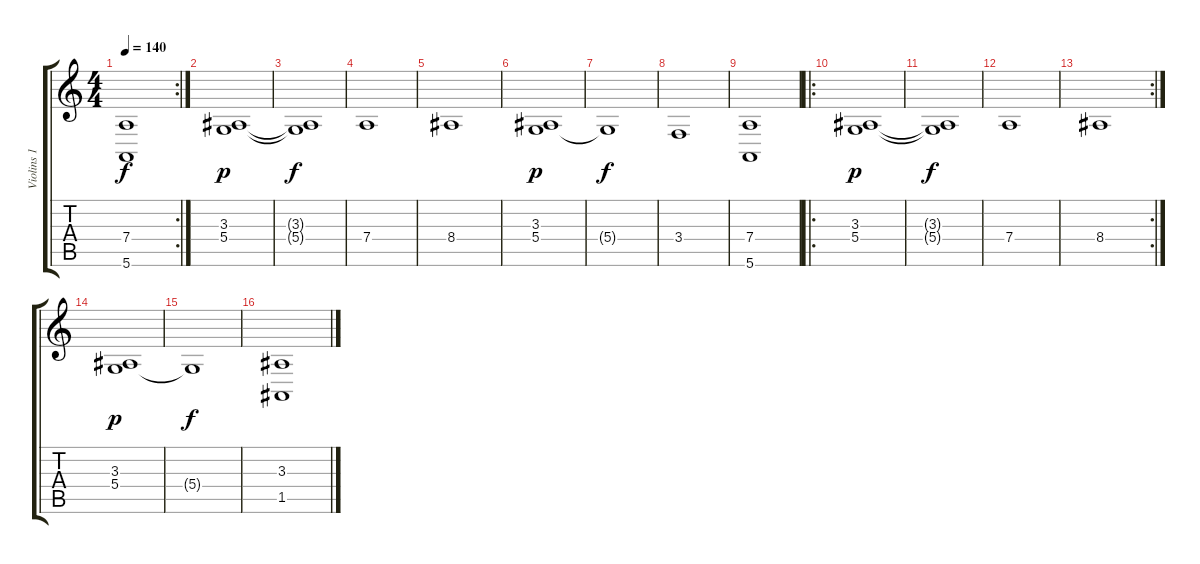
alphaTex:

\track ("Violins 1" "Violins 1") {instrument violin}
\staff {score tabs}
\tuning (E4 B3 G3 D3 A2 E2) {hide}
\rc 2
\ts (4 4)
\tempo 140
\clef g2
\ks c
(7.4 5.6).1{dy f} |
(3.3 5.4).1{dy p} |
(3.3{t} 5.4{t}).1{dy f} |
7.4.1 |
8.4.1 |
(3.3 5.4).1{dy p} |
5.4{t}.1{dy f} |
3.4.1 |
(7.4 5.6).1 |
\ro
(3.3 5.4).1{dy p} |
(3.3{t} 5.4{t}).1{dy f} |
7.4.1 |
\rc 2
8.4.1 |
(3.3 5.4).1{dy p} |
5.4{t}.1{dy f} |
(3.3 1.5).1
